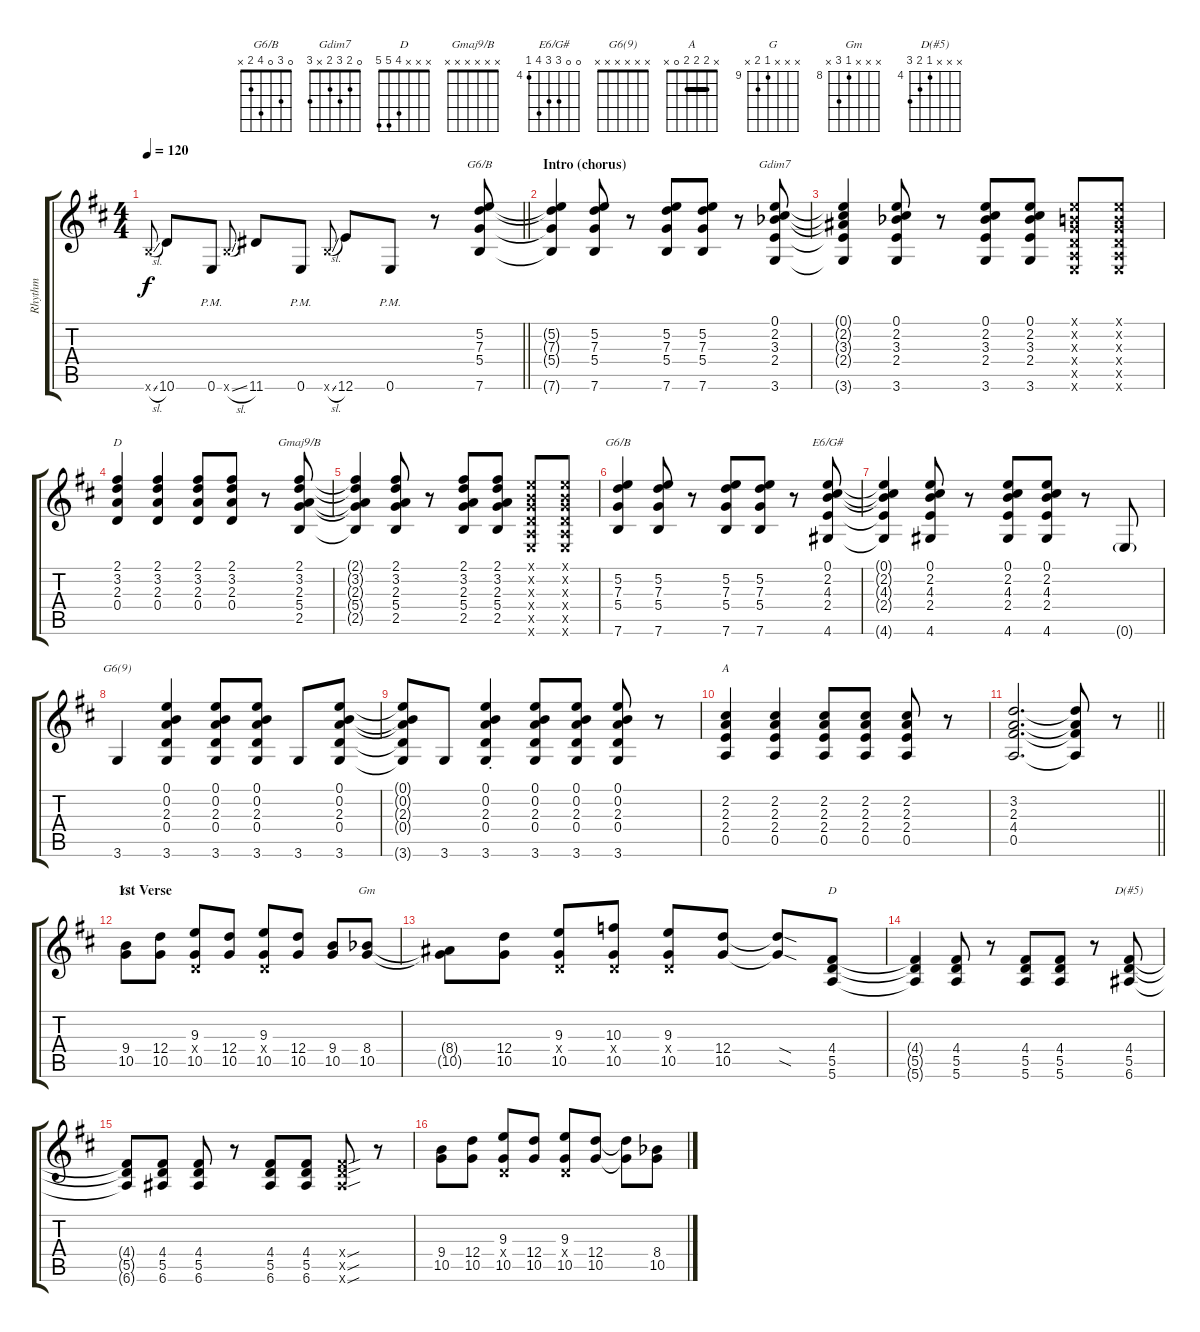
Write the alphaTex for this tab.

\track ("Rhythm" "Rhythm") {instrument overdrivenguitar}
\staff {score tabs}
\tuning (E4 B3 G3 D3 A2 E2) {hide}
\chord ("G6/B" 0 3 4 5 2 x)
\chord ("Gdim7" 0 2 3 2 x 3)
\chord ("D" 2 3 2 0 x x) {barre 2}
\chord ("Gmaj9/B" x x x x x x)
\chord ("G6/B" 0 3 0 4 2 x)
\chord ("E6/G#" 0 0 6 6 7 4) {firstfret 4}
\chord ("G6(9)" x x x x x x)
\chord ("A" x 2 2 2 0 x) {barre 2}
\chord ("G" x x x 9 10 x) {firstfret 9}
\chord ("Gm" x x x 8 10 x) {firstfret 8}
\chord ("D" x x x 4 5 5)
\chord ("D(#5)" x x x 4 5 6) {firstfret 4}
\ts (4 4)
\tempo 120
\clef g2
\barLineRight lightlight
\ks d
7.6{sl x}.8{gr onbeat dy f instrument overdrivenguitar} 10.6.8 0.6{pm}.8 7.6{sl x}.8{gr onbeat} 11.6.8 0.6{pm}.8 7.6{sl x}.8{gr onbeat} 12.6.8 0.6{pm}.8 r.8 (5.2 7.3 5.4 7.6).8{ch "G6/B"} |
\section ("" "Intro (chorus)")
(5.2{t} 7.3{t} 5.4{t} 7.6{t}).4 (5.2 7.3 5.4 7.6).8 r.8 (5.2 7.3 5.4 7.6).8 (5.2 7.3 5.4 7.6).8 r.8 (0.1 2.2 3.3{acc b} 2.4 3.6).8{ch "Gdim7"} |
(0.1{t} 2.2{t} 3.3{t} 2.4{t} 3.6{t}).4 (0.1 2.2 3.3{acc b} 2.4 3.6).8 r.8 (0.1 2.2 3.3{acc b} 2.4 3.6).8 (0.1 2.2 3.3{acc b} 2.4 3.6).8 (0.1{x} 0.2{x} 0.3{x} 0.4{x} 0.5{x} 0.6{x}).8 (0.1{x} 0.2{x} 0.3{x} 0.4{x} 0.5{x} 0.6{x}).8 |
(2.1 3.2 2.3 0.4).4{ch "D"} (2.1 3.2 2.3 0.4).4 (2.1 3.2 2.3 0.4).8 (2.1 3.2 2.3 0.4).8 r.8 (2.1 3.2 2.3 5.4 2.5).8{ch "Gmaj9/B"} |
(2.1{t} 3.2{t} 2.3{t} 5.4{t} 2.5{t}).4 (2.1 3.2 2.3 5.4 2.5).8 r.8 (2.1 3.2 2.3 5.4 2.5).8 (2.1 3.2 2.3 5.4 2.5).8 (0.1{x} 0.2{x} 0.3{x} 0.4{x} 0.5{x} 0.6{x}).8 (0.1{x} 0.2{x} 0.3{x} 0.4{x} 0.5{x} 0.6{x}).8 |
(5.2 7.3 5.4 7.6).4{ch "G6/B"} (5.2 7.3 5.4 7.6).8 r.8 (5.2 7.3 5.4 7.6).8 (5.2 7.3 5.4 7.6).8 r.8 (0.1 2.2 4.3 2.4 4.6).8{ch "E6/G#"} |
(0.1{t} 2.2{t} 4.3{t} 2.4{t} 4.6{t}).4 (0.1 2.2 4.3 2.4 4.6).8 r.8 (0.1 2.2 4.3 2.4 4.6).8 (0.1 2.2 4.3 2.4 4.6).8 r.8 0.6{g}.8 |
3.6.4{ch "G6(9)"} (0.1 0.2 2.3 0.4 3.6).4 (0.1 0.2 2.3 0.4 3.6).8 (0.1 0.2 2.3 0.4 3.6).8 3.6.8 (0.1 0.2 2.3 0.4 3.6).8 |
(0.1{t} 0.2{t} 2.3{t} 0.4{t} 3.6{t}).8 3.6.8 (0.1{st} 0.2{st} 2.3{st} 0.4{st} 3.6{st}).4 (0.1 0.2 2.3 0.4 3.6).8 (0.1 0.2 2.3 0.4 3.6).8 (0.1 0.2 2.3 0.4 3.6).8 r.8 |
(2.2 2.3 2.4 0.5).4{ch "A"} (2.2 2.3 2.4 0.5).4 (2.2 2.3 2.4 0.5).8 (2.2 2.3 2.4 0.5).8 (2.2 2.3 2.4 0.5).8 r.8 |
\barLineRight lightlight
(3.2 2.3 4.4 0.5).2{d} (3.2{t} 2.3{t} 4.4{t} 0.5{t}).8 r.8 |
\section ("" "1st Verse")
(9.4 10.5).8{ch "G"} (12.4 10.5).8 (9.3 0.4{x} 10.5).8 (12.4 10.5).8 (9.3 0.4{x} 10.5).8 (12.4 10.5).8 (9.4 10.5).8 (8.4{acc b} 10.5).8{ch "Gm"} |
(8.4{t} 10.5{t}).8 (12.4 10.5).8 (9.3 0.4{x} 10.5).8 (10.3 0.4{x} 10.5).8 (9.3 0.4{x} 10.5).8 (12.4 10.5).8 (12.4{sod t} 10.5{sod t}).8 (4.4 5.5 5.6).8{ch "D"} |
(4.4{t} 5.5{t} 5.6{t}).4 (4.4 5.5 5.6).8 r.8 (4.4 5.5 5.6).8 (4.4 5.5 5.6).8 r.8 (4.4 5.5 6.6).8{ch "D(#5)"} |
(4.4{t} 5.5{t} 6.6{t}).8 (4.4 5.5 6.6).8 (4.4 5.5 6.6).8 r.8 (4.4 5.5 6.6).8 (4.4 5.5 6.6).8 (4.4{sou x} 5.5{sou x} 6.6{sou x}).8 r.8 |
(9.4 10.5).8 (12.4 10.5).8 (9.3 0.4{x} 10.5).8 (12.4 10.5).8 (9.3 0.4{x} 10.5).8 (12.4 10.5).8 (12.4{t} 10.5{t}).8 (8.4{acc b} 10.5).8
